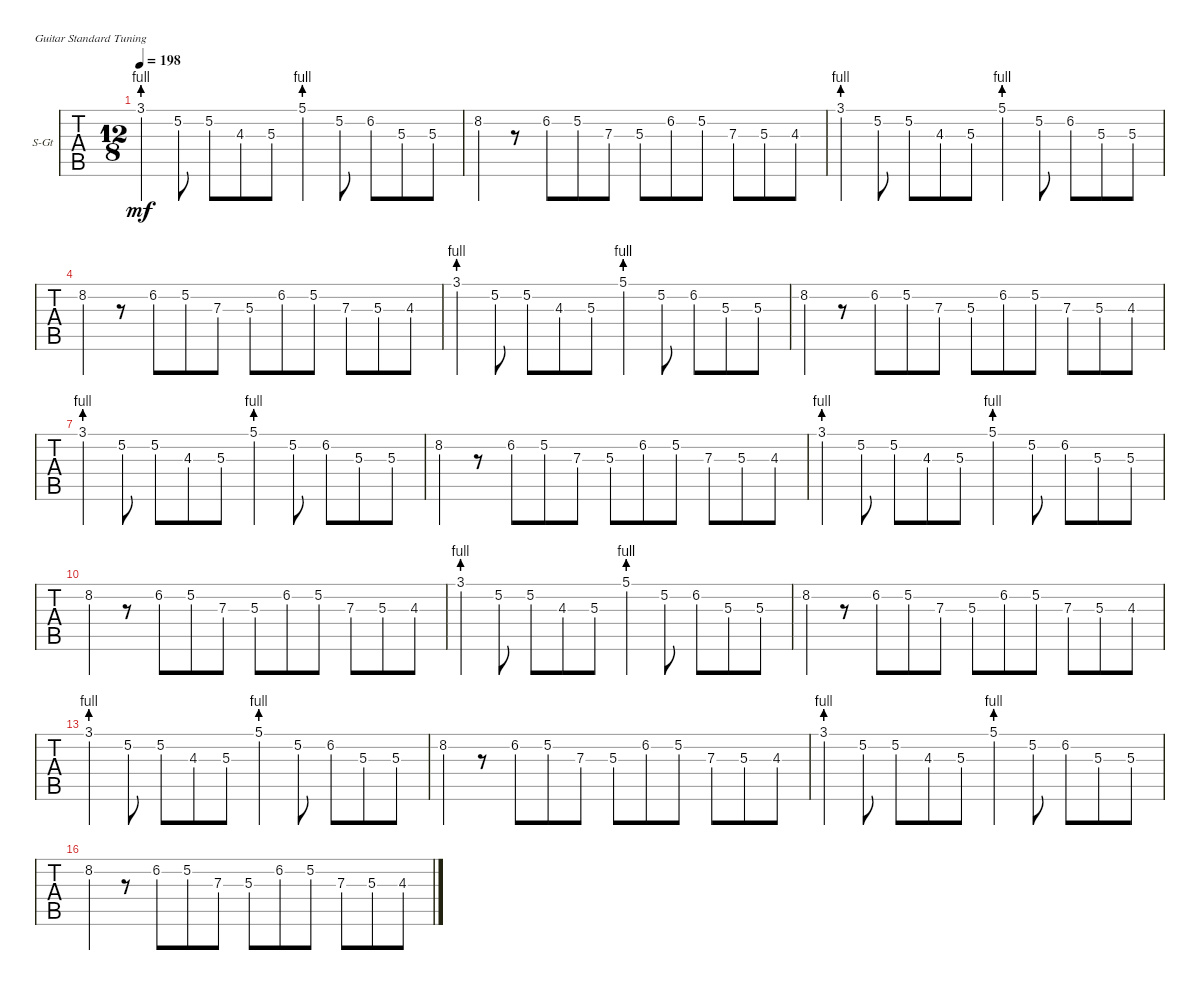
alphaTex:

\bracketExtendMode nobrackets
\firstSystemTrackNameOrientation horizontal
\otherSystemsTrackNameOrientation horizontal
\defaultBarNumberDisplay FirstOfSystem
\track ("Acoustic" "S-Gt") {instrument acousticguitarsteel}
\staff {tabs}
\tuning (E4 B3 G3 D3 A2 E2)
\ts (12 8)
\tempo 198
\clef g2
\ks c
3.1{be (prebend 0 4 60 4)}.4{dy mf} 5.2.8 5.2.8 4.3.8 5.3.8 5.1{be (prebend 0 4 60 4)}.4 5.2.8 6.2.8 5.3.8 5.3.8 |
8.2.4 r.8 6.2.8 5.2.8 7.3.8 5.3.8 6.2.8 5.2.8 7.3.8 5.3.8 4.3.8 |
3.1{be (prebend 0 4 60 4)}.4 5.2.8 5.2.8 4.3.8 5.3.8 5.1{be (prebend 0 4 60 4)}.4 5.2.8 6.2.8 5.3.8 5.3.8 |
8.2.4 r.8 6.2.8 5.2.8 7.3.8 5.3.8 6.2.8 5.2.8 7.3.8 5.3.8 4.3.8 |
3.1{be (prebend 0 4 60 4)}.4 5.2.8 5.2.8 4.3.8 5.3.8 5.1{be (prebend 0 4 60 4)}.4 5.2.8 6.2.8 5.3.8 5.3.8 |
8.2.4 r.8 6.2.8 5.2.8 7.3.8 5.3.8 6.2.8 5.2.8 7.3.8 5.3.8 4.3.8 |
3.1{be (prebend 0 4 60 4)}.4 5.2.8 5.2.8 4.3.8 5.3.8 5.1{be (prebend 0 4 60 4)}.4 5.2.8 6.2.8 5.3.8 5.3.8 |
8.2.4 r.8 6.2.8 5.2.8 7.3.8 5.3.8 6.2.8 5.2.8 7.3.8 5.3.8 4.3.8 |
3.1{be (prebend 0 4 60 4)}.4 5.2.8 5.2.8 4.3.8 5.3.8 5.1{be (prebend 0 4 60 4)}.4 5.2.8 6.2.8 5.3.8 5.3.8 |
8.2.4 r.8 6.2.8 5.2.8 7.3.8 5.3.8 6.2.8 5.2.8 7.3.8 5.3.8 4.3.8 |
3.1{be (prebend 0 4 60 4)}.4 5.2.8 5.2.8 4.3.8 5.3.8 5.1{be (prebend 0 4 60 4)}.4 5.2.8 6.2.8 5.3.8 5.3.8 |
8.2.4 r.8 6.2.8 5.2.8 7.3.8 5.3.8 6.2.8 5.2.8 7.3.8 5.3.8 4.3.8 |
3.1{be (prebend 0 4 60 4)}.4 5.2.8 5.2.8 4.3.8 5.3.8 5.1{be (prebend 0 4 60 4)}.4 5.2.8 6.2.8 5.3.8 5.3.8 |
8.2.4 r.8 6.2.8 5.2.8 7.3.8 5.3.8 6.2.8 5.2.8 7.3.8 5.3.8 4.3.8 |
3.1{be (prebend 0 4 60 4)}.4 5.2.8 5.2.8 4.3.8 5.3.8 5.1{be (prebend 0 4 60 4)}.4 5.2.8 6.2.8 5.3.8 5.3.8 |
8.2.4 r.8 6.2.8 5.2.8 7.3.8 5.3.8 6.2.8 5.2.8 7.3.8 5.3.8 4.3.8
